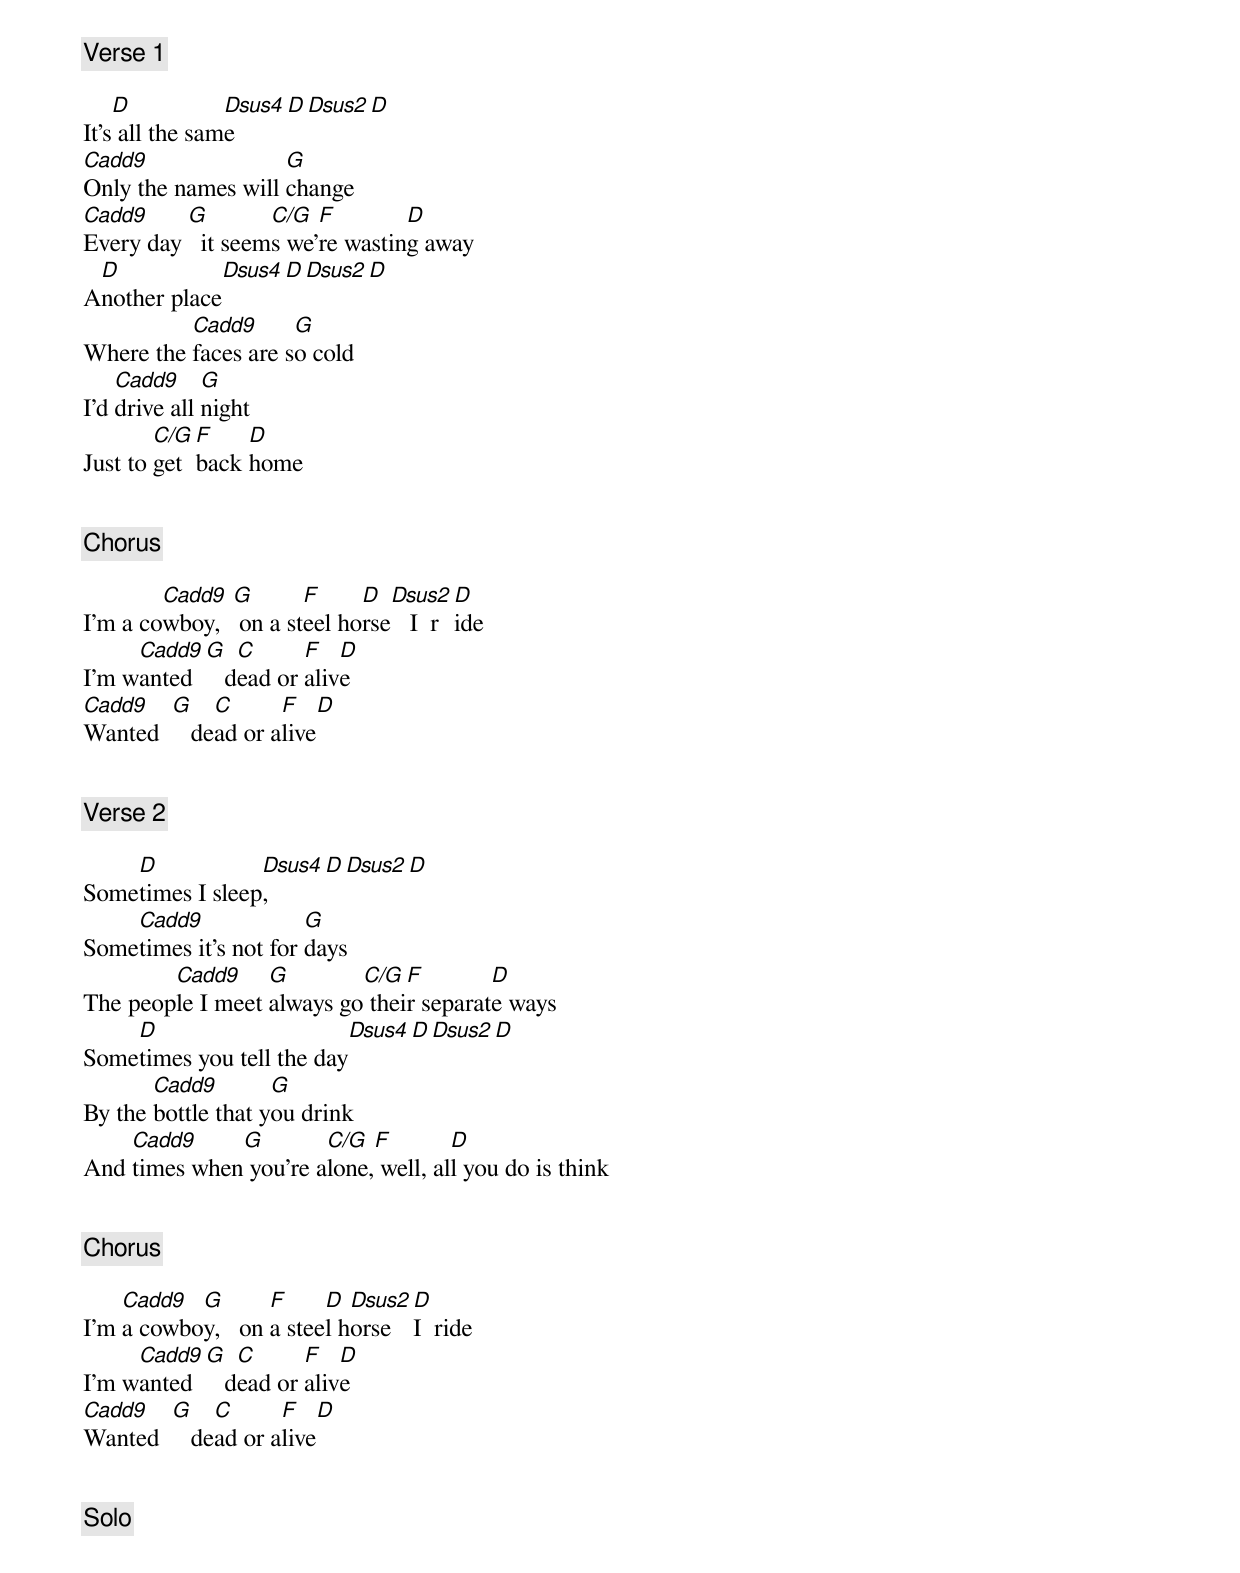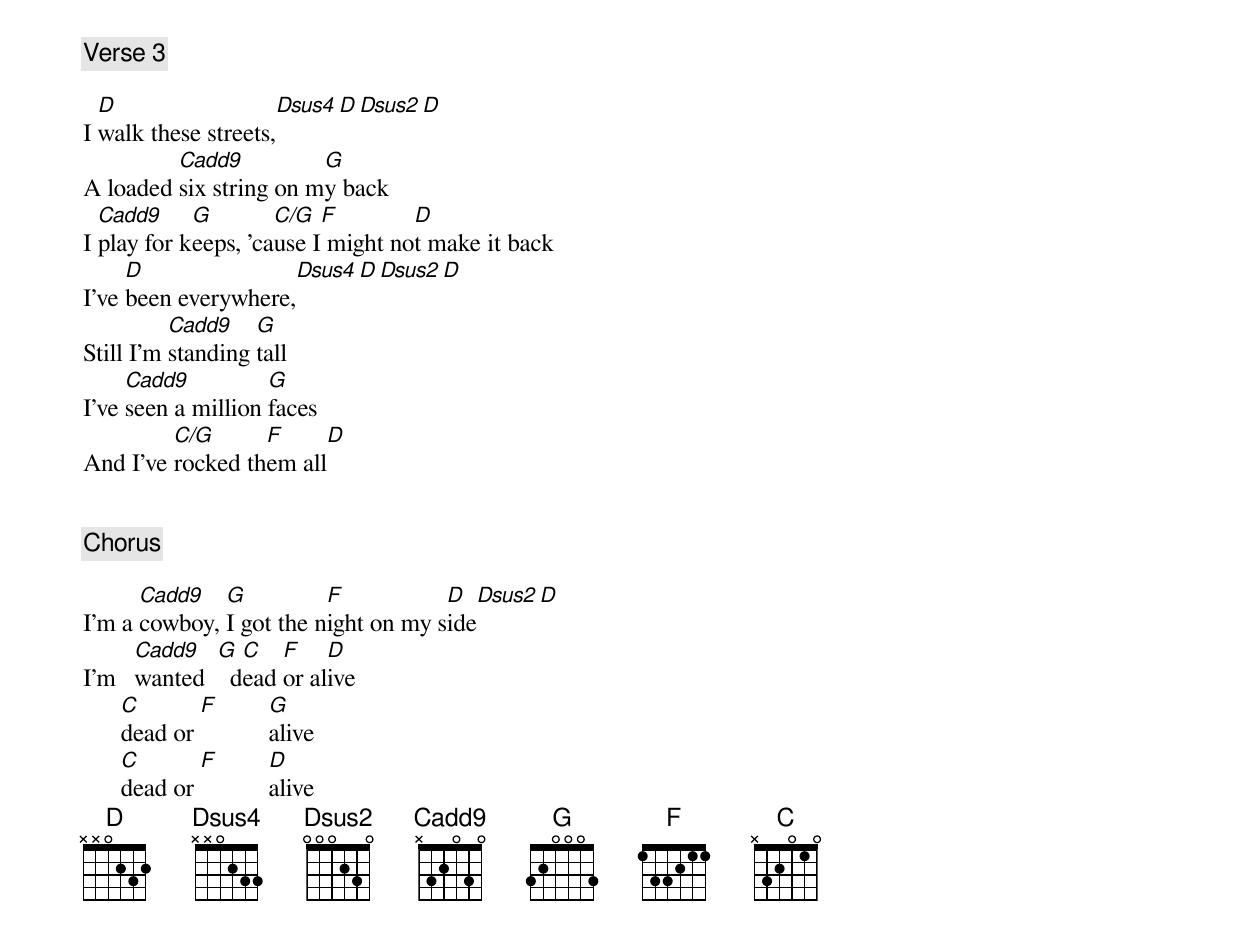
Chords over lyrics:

[Verse 1]

    D           Dsus4 D Dsus2  D
It's all the same
Cadd9               G
Only the names will change
Cadd9     G        C/G  F        D
Every day   it seems we're wasting away
 D           Dsus4 D  Dsus2 D
Another place
          Cadd9      G
Where the faces are so cold
    Cadd9     G
I'd drive all night
        C/G F    D
Just to get back home


[Chorus]

        Cadd9  G       F     D  Dsus2  D
I'm a cowboy,   on a steel horse   I  ride
     Cadd9  G   C      F   D
I'm wanted     dead or alive
Cadd9   G    C      F   D
Wanted     dead or alive


[Verse 2]

    D            Dsus4 D Dsus2  D
Sometimes I sleep,
    Cadd9              G
Sometimes it's not for days
	Cadd9     G        C/G  F        D
The people I meet always go their separate ways
    D                     Dsus4 D Dsus2 D
Sometimes you tell the day
       Cadd9        G
By the bottle that you drink
    Cadd9     G        C/G  F        D
And times when you're alone, well, all you do is think


[Chorus]

    Cadd9  G       F     D  Dsus2  D
I'm a cowboy,   on a steel horse   I  ride
     Cadd9  G   C      F   D
I'm wanted     dead or alive
Cadd9   G    C      F   D
Wanted     dead or alive


[Solo]


[Verse 3]

  D                  Dsus4 D Dsus2  D
I walk these streets,
         Cadd9          G
A loaded six string on my back
  Cadd9     G        C/G  F        D
I play for keeps, 'cause I might not make it back
     D               Dsus4 D Dsus2  D
I've been everywhere,
          Cadd9    G
Still I'm standing tall
     Cadd9          G
I've seen a million faces
         C/G      F       D
And I've rocked them all


[Chorus]

      Cadd9   G          F           D  Dsus2 D
I'm a cowboy, I got the night on my side
      Cadd9   G  C   F    D
I'm   wanted    dead or alive
      C       F       G
      dead or         alive
      C       F       D
      dead or         alive
